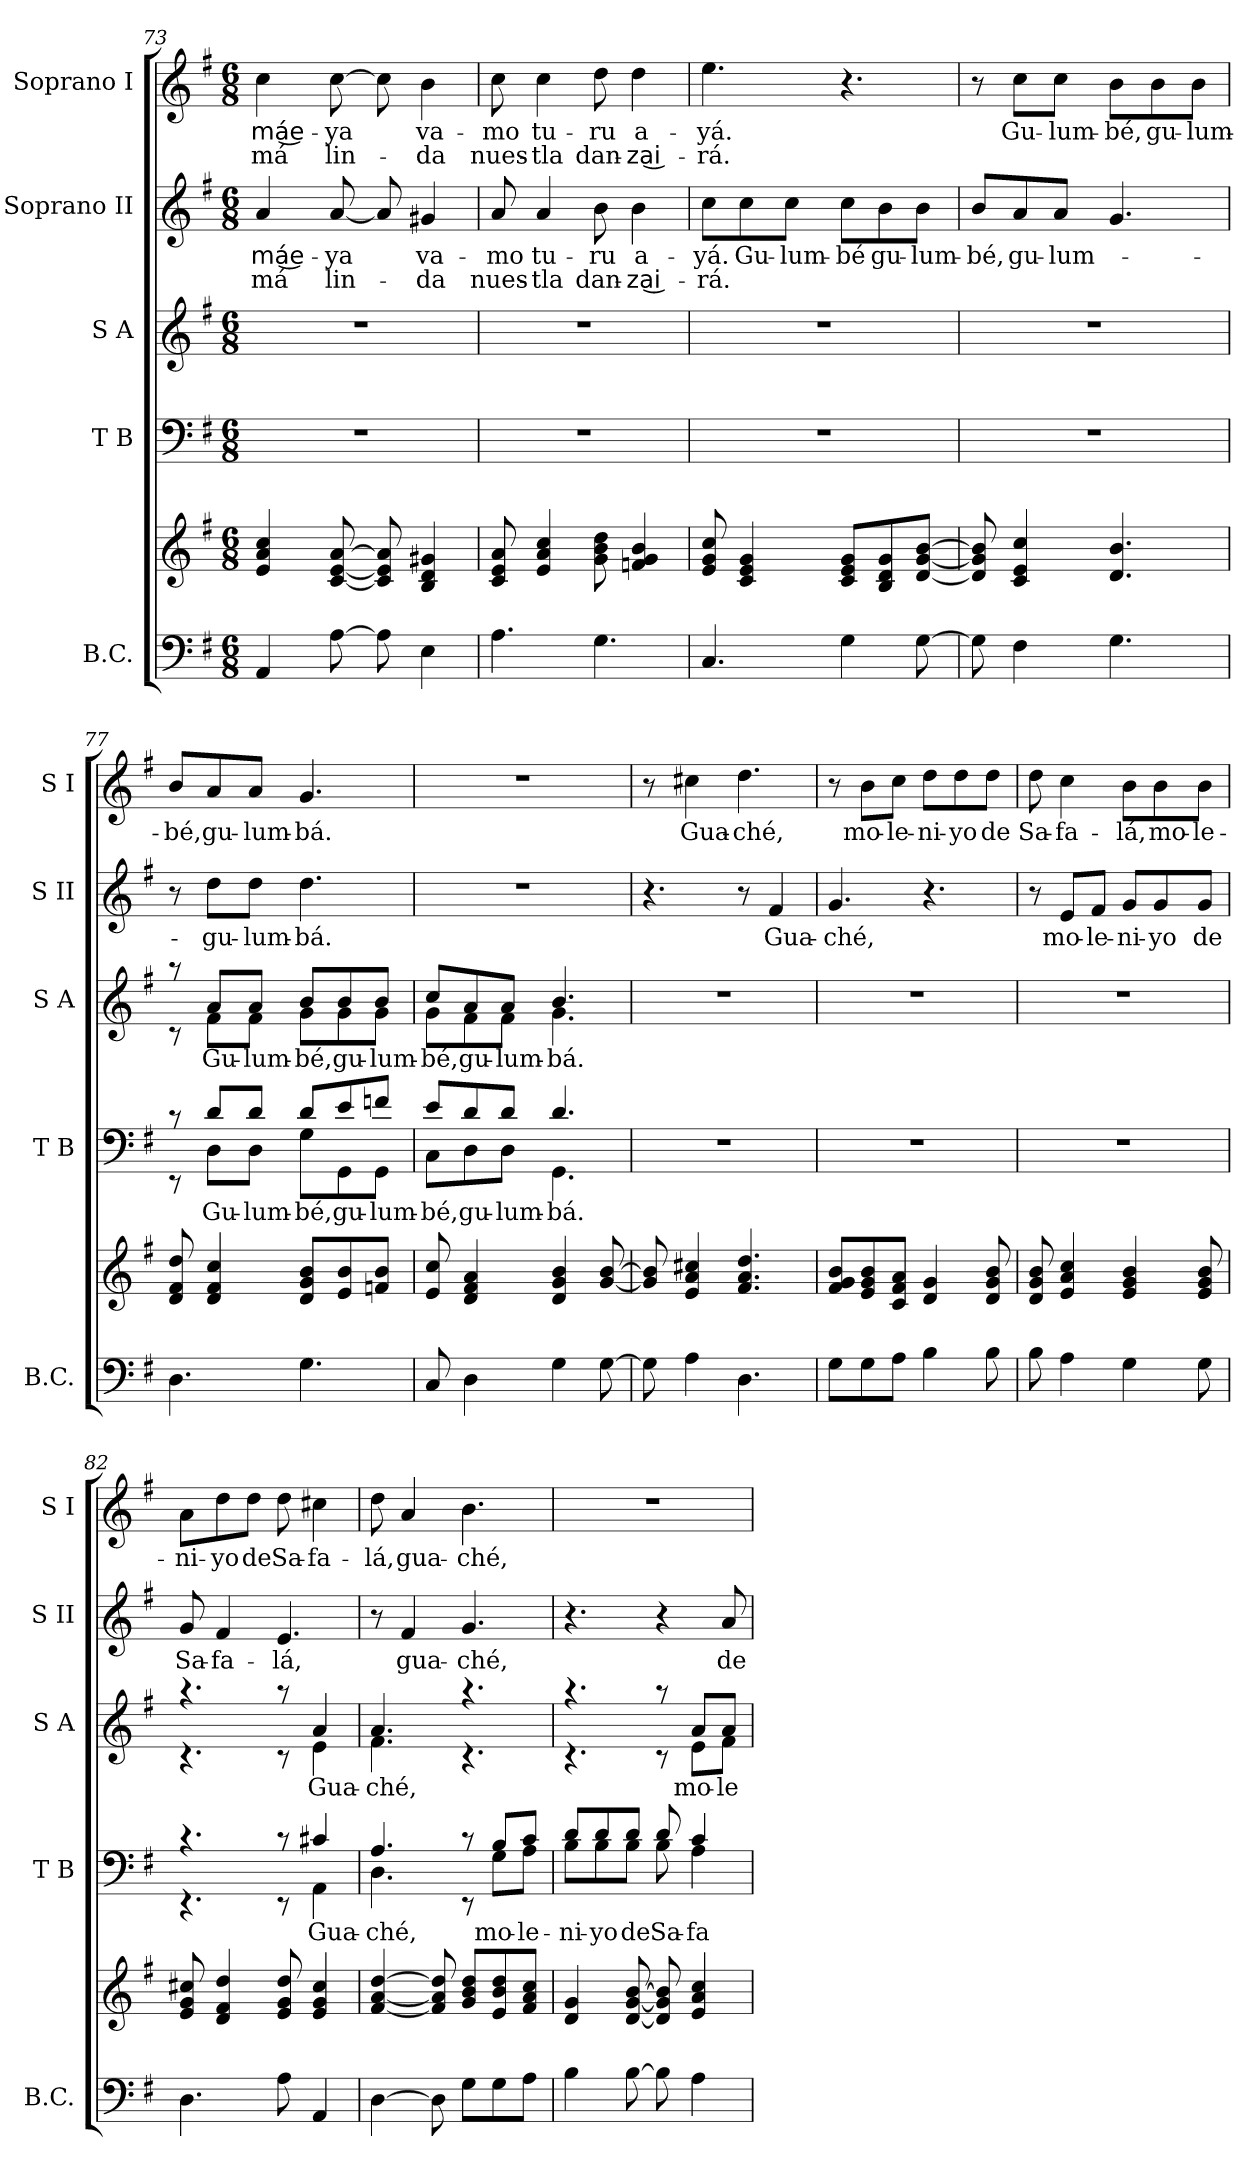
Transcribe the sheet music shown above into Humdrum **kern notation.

**kern	**kern	**kern	**text	**kern	**text	**kern	**text	**text	**kern	**text	**text
*part5	*part5	*part4	*part4	*part3	*part3	*part2	*part2	*part2	*part1	*part1	*part1
*staff6	*staff5	*staff4	*staff4	*staff3	*staff3	*staff2	*staff2	*staff2	*staff1	*staff1	*staff1
*I"B.C.	*	*I"T B	*	*I"S A	*	*I"Soprano II	*	*	*I"Soprano I	*	*
*I'B.C.	*	*I'T B	*	*I'S A	*	*I'S II	*	*	*I'S I	*	*
!!LO:LB:g=z
*clefF4	*clefG2	*clefF4	*	*clefG2	*	*clefG2	*	*	*clefG2	*	*
*k[f#]	*k[f#]	*k[f#]	*	*k[f#]	*	*k[f#]	*	*	*k[f#]	*	*
*G:	*G:	*G:	*	*G:	*	*G:	*	*	*G:	*	*
*M6/8	*M6/8	*M6/8	*	*M6/8	*	*M6/8	*	*	*M6/8	*	*
=73	=73	=73	=73	=73	=73	=73	=73	=73	=73	=73	=73
!	!	!	!	!	!	!	!LO:LY:b	!LO:LY:b	!	!LO:LY:b	!LO:LY:b
4AA/	4e/ 4a/ 4cc/	2.r	.	2.r	.	4a/	-má͜e-	-má	4cc\	-má͜e-	-má
!	!	!	!	!	!	!	!LO:LY:b	!LO:LY:b	!	!LO:LY:b	!LO:LY:b
[8A\	[8c/ [8e/ [8a/	.	.	.	.	[8a/	-ya	lin-	[8cc\	-ya	lin-
8A\]	8c/] 8e/] 8a/]	.	.	.	.	8a/]	.	.	8cc\]	.	.
!	!	!	!	!	!	!	!LO:LY:b	!LO:LY:b	!	!LO:LY:b	!LO:LY:b
4E\	4B/ 4d/ 4g#X/	.	.	.	.	4g#X/	va-	-da	4b\	va-	-da
=74	=74	=74	=74	=74	=74	=74	=74	=74	=74	=74	=74
!	!	!	!	!	!	!	!LO:LY:b	!LO:LY:b	!	!LO:LY:b	!LO:LY:b
4.A\	8c/ 8e/ 8a/	2.r	.	2.r	.	8a/	-mo	nues-	8cc\	-mo	nues-
!	!	!	!	!	!	!	!LO:LY:b	!LO:LY:b	!	!LO:LY:b	!LO:LY:b
.	4e/ 4a/ 4cc/	.	.	.	.	4a/	tu-	-tla	4cc\	tu-	-tla
!	!	!	!	!	!	!	!LO:LY:b	!LO:LY:b	!	!LO:LY:b	!LO:LY:b
4.G\	8g\ 8b\ 8dd\	.	.	.	.	8b\	-ru	dan-	8dd\	-ru	dan-
!	!	!	!	!	!	!	!LO:LY:b	!LO:LY:b	!	!LO:LY:b	!LO:LY:b
.	4fn/ 4g/ 4b/	.	.	.	.	4b\	a-	-za͜i-	4dd\	a-	-za͜i-
=75	=75	=75	=75	=75	=75	=75	=75	=75	=75	=75	=75
!	!	!	!	!	!	!	!LO:LY:b	!LO:LY:b	!	!LO:LY:b	!LO:LY:b
4.C/	8e/ 8g/ 8cc/	2.r	.	2.r	.	8cc\L	-yá.	-rá.	4.ee\	-yá.	-rá.
!	!	!	!	!	!	!	!LO:LY:b	!	!	!	!
.	4c/ 4e/ 4g/	.	.	.	.	8cc\	Gu-	.	.	.	.
!	!	!	!	!	!	!	!LO:LY:b	!	!	!	!
.	.	.	.	.	.	8cc\J	-lum-	.	.	.	.
!	!	!	!	!	!	!	!LO:LY:b	!	!	!	!
4G\	8c/ 8e/ 8g/L	.	.	.	.	8cc\L	-bé	.	4.r	.	.
!	!	!	!	!	!	!	!LO:LY:b	!	!	!	!
.	8B/ 8d/ 8g/	.	.	.	.	8b\	gu-	.	.	.	.
!	!	!	!	!	!	!	!LO:LY:b	!	!	!	!
[8G\	[8d/ [8g/ [8b/J	.	.	.	.	8b\J	-lum-	.	.	.	.
=76	=76	=76	=76	=76	=76	=76	=76	=76	=76	=76	=76
!	!	!	!	!	!	!	!LO:LY:b	!	!	!	!
8G\]	8d/] 8g/] 8b/]	2.r	.	2.r	.	8b/L	-bé,	.	8r	.	.
!	!	!	!	!	!	!	!LO:LY:b	!	!	!LO:LY:b	!
4F#\	4c/ 4e/ 4cc/	.	.	.	.	8a/	gu-	.	8cc\L	Gu-	.
!	!	!	!	!	!	!	!LO:LY:b	!	!	!LO:LY:b	!
.	.	.	.	.	.	8a/J	-lum-	.	8cc\J	-lum-	.
!	!	!	!	!	!	!	!	!	!	!LO:LY:b	!
4.G\	4.d/ 4.b/	.	.	.	.	4.g/	.	.	8b\L	-bé,	.
!	!	!	!	!	!	!	!	!	!	!LO:LY:b	!
.	.	.	.	.	.	.	.	.	8b\	gu-	.
!	!	!	!	!	!	!	!	!	!	!LO:LY:b	!
.	.	.	.	.	.	.	.	.	8b\J	-lum-	.
=77	=77	=77	=77	=77	=77	=77	=77	=77	=77	=77	=77
*	*	*^	*	*^	*	*	*	*	*	*	*
!	!	!	!	!	!	!	!	!	!	!	!	!LO:LY:b	!
4.D\	8d/ 8f#/ 8dd/	8rc	8rEE	.	8raa	8rc	.	8r	.	.	8b/L	-bé,	.
!	!	!	!	!LO:LY:b	!	!	!LO:LY:b	!	!LO:LY:b	!	!	!LO:LY:b	!
.	4d/ 4f#/ 4cc/	8d/L	8D\L	Gu-	8a/L	8f#\L	Gu-	8dd\L	gu-	.	8a/	gu-	.
!	!	!	!	!LO:LY:b	!	!	!LO:LY:b	!	!LO:LY:b	!	!	!LO:LY:b	!
.	.	8d/J	8D\J	-lum-	8a/J	8f#\J	-lum-	8dd\J	-lum-	.	8a/J	-lum-	.
!	!	!	!	!LO:LY:b	!	!	!LO:LY:b	!	!LO:LY:b	!	!	!LO:LY:b	!
4.G\	8d/ 8g/ 8b/L	8d/L	8G\L	-bé,	8b/L	8g\L	-bé,	4.dd\	-bá.	.	4.g/	-bá.	.
!	!	!	!	!LO:LY:b	!	!	!LO:LY:b	!	!	!	!	!	!
.	8e/ 8b/	8e/	8GG\	gu-	8b/	8g\	gu-	.	.	.	.	.	.
!	!	!	!	!LO:LY:b	!	!	!LO:LY:b	!	!	!	!	!	!
.	8fn/ 8b/J	8fn/J	8GG\J	-lum-	8b/J	8g\J	-lum-	.	.	.	.	.	.
!!LO:PB:g=z
=78	=78	=78	=78	=78	=78	=78	=78	=78	=78	=78	=78	=78	=78
!	!	!	!	!LO:LY:b	!	!	!LO:LY:b	!	!	!	!	!	!
8C/	8e/ 8cc/	8e/L	8C\L	-bé,	8cc/L	8g\L	-bé,	2.r	.	.	2.r	.	.
!	!	!	!	!LO:LY:b	!	!	!LO:LY:b	!	!	!	!	!	!
4D\	4d/ 4f#/ 4a/	8d/	8D\	gu-	8a/	8f#\	gu-	.	.	.	.	.	.
!	!	!	!	!LO:LY:b	!	!	!LO:LY:b	!	!	!	!	!	!
.	.	8d/J	8D\J	-lum-	8a/J	8f#\J	-lum-	.	.	.	.	.	.
!	!	!	!	!LO:LY:b	!	!	!LO:LY:b	!	!	!	!	!	!
4G\	4d/ 4g/ 4b/	4.d/	4.GG\	-bá.	4.b/	4.g\	-bá.	.	.	.	.	.	.
[8G\	[8g/ [8b/	.	.	.	.	.	.	.	.	.	.	.	.
*	*	*v	*v	*	*	*	*	*	*	*	*	*	*
*	*	*	*	*v	*v	*	*	*	*	*	*	*
=79	=79	=79	=79	=79	=79	=79	=79	=79	=79	=79	=79
8G\]	8g/] 8b/]	2.r	.	2.r	.	4.r	.	.	8r	.	.
!	!	!	!	!	!	!	!	!	!	!LO:LY:b	!
4A\	4e/ 4a/ 4cc#X/	.	.	.	.	.	.	.	4cc#X\	Gua-	.
!	!	!	!	!	!	!	!	!	!	!LO:LY:b	!
4.D\	4.f#/ 4.a/ 4.dd/	.	.	.	.	8r	.	.	4.dd\	-ché,	.
!	!	!	!	!	!	!	!LO:LY:b	!	!	!	!
.	.	.	.	.	.	4f#/	Gua-	.	.	.	.
=80	=80	=80	=80	=80	=80	=80	=80	=80	=80	=80	=80
!	!	!	!	!	!	!	!LO:LY:b	!	!	!	!
8G\L	8f#/ 8g/ 8b/L	2.r	.	2.r	.	4.g/	-ché,	.	8r	.	.
!	!	!	!	!	!	!	!	!	!	!LO:LY:b	!
8G\	8e/ 8g/ 8b/	.	.	.	.	.	.	.	8b\L	mo-	.
!	!	!	!	!	!	!	!	!	!	!LO:LY:b	!
8A\J	8c/ 8f#/ 8a/J	.	.	.	.	.	.	.	8cc\J	-le-	.
!	!	!	!	!	!	!	!	!	!	!LO:LY:b	!
4B\	4d/ 4g/	.	.	.	.	4.r	.	.	8dd\L	-ni-	.
!	!	!	!	!	!	!	!	!	!	!LO:LY:b	!
.	.	.	.	.	.	.	.	.	8dd\	-yo	.
!	!	!	!	!	!	!	!	!	!	!LO:LY:b	!
8B\	8d/ 8g/ 8b/	.	.	.	.	.	.	.	8dd\J	de	.
=81	=81	=81	=81	=81	=81	=81	=81	=81	=81	=81	=81
!	!	!	!	!	!	!	!	!	!	!LO:LY:b	!
8B\	8d/ 8g/ 8b/	2.r	.	2.r	.	8r	.	.	8dd\	Sa-	.
!	!	!	!	!	!	!	!LO:LY:b	!	!	!LO:LY:b	!
4A\	4e/ 4a/ 4cc/	.	.	.	.	8e/L	mo-	.	4cc\	-fa-	.
!	!	!	!	!	!	!	!LO:LY:b	!	!	!	!
.	.	.	.	.	.	8f#/J	-le-	.	.	.	.
!	!	!	!	!	!	!	!LO:LY:b	!	!	!LO:LY:b	!
4G\	4e/ 4g/ 4b/	.	.	.	.	8g/L	-ni-	.	8b\L	-lá,	.
!	!	!	!	!	!	!	!LO:LY:b	!	!	!LO:LY:b	!
.	.	.	.	.	.	8g/	-yo	.	8b\	mo-	.
!	!	!	!	!	!	!	!LO:LY:b	!	!	!LO:LY:b	!
8G\	8e/ 8g/ 8b/	.	.	.	.	8g/J	de	.	8b\J	-le-	.
=82	=82	=82	=82	=82	=82	=82	=82	=82	=82	=82	=82
*	*	*^	*	*^	*	*	*	*	*	*	*
!	!	!	!	!	!	!	!	!	!LO:LY:b	!	!	!LO:LY:b	!
4.D\	8e/ 8g/ 8cc#X/	4.rc	4.rEE	.	4.raa	4.rc	.	8g/	Sa-	.	8a\L	-ni-	.
!	!	!	!	!	!	!	!	!	!LO:LY:b	!	!	!LO:LY:b	!
.	4d/ 4f#/ 4dd/	.	.	.	.	.	.	4f#/	-fa-	.	8dd\	-yo	.
!	!	!	!	!	!	!	!	!	!	!	!	!LO:LY:b	!
.	.	.	.	.	.	.	.	.	.	.	8dd\J	de	.
!	!	!	!	!	!	!	!	!	!LO:LY:b	!	!	!LO:LY:b	!
8A\	8e/ 8g/ 8dd/	8rc	8rEE	.	8raa	8rc	.	4.e/	-lá,	.	8dd\	Sa-	.
!	!	!	!	!LO:LY:b	!	!	!LO:LY:b	!	!	!	!	!LO:LY:b	!
4AA/	4e/ 4g/ 4cc#/	4c#X/	4AA\	Gua-	4a/	4e\	Gua-	.	.	.	4cc#X\	-fa-	.
=83	=83	=83	=83	=83	=83	=83	=83	=83	=83	=83	=83	=83	=83
!	!	!	!	!LO:LY:b	!	!	!LO:LY:b	!	!	!	!	!LO:LY:b	!
[4D\	[4f#/ [4a/ [4dd/	4.A/	4.D\	-ché,	4.a/	4.f#\	-ché,	8r	.	.	8dd\	-lá,	.
!	!	!	!	!	!	!	!	!	!LO:LY:b	!	!	!LO:LY:b	!
.	.	.	.	.	.	.	.	4f#/	gua-	.	4a/	gua-	.
8D\]	8f#/] 8a/] 8dd/]	.	.	.	.	.	.	.	.	.	.	.	.
!	!	!	!	!	!	!	!	!	!LO:LY:b	!	!	!LO:LY:b	!
8G\L	8g/ 8b/ 8dd/L	8rc	8rEE	.	4.raa	4.rc	.	4.g/	-ché,	.	4.b\	-ché,	.
!	!	!	!	!LO:LY:b	!	!	!	!	!	!	!	!	!
8G\	8e/ 8b/ 8dd/	8B/L	8G\L	mo-	.	.	.	.	.	.	.	.	.
!	!	!	!	!LO:LY:b	!	!	!	!	!	!	!	!	!
8A\J	8f#/ 8a/ 8cc/J	8c/J	8A\J	-le-	.	.	.	.	.	.	.	.	.
!!LO:LB:g=z
=84	=84	=84	=84	=84	=84	=84	=84	=84	=84	=84	=84	=84	=84
!	!	!	!	!LO:LY:b	!	!	!	!	!	!	!	!	!
4B\	4d/ 4g/	8d/L	8B\L	-ni-	4.raa	4.rc	.	4.r	.	.	2.r	.	.
!	!	!	!	!LO:LY:b	!	!	!	!	!	!	!	!	!
.	.	8d/	8B\	-yo	.	.	.	.	.	.	.	.	.
!	!	!	!	!LO:LY:b	!	!	!	!	!	!	!	!	!
[8B\	[8d/ [8g/ [8b/	8d/J	8B\J	de	.	.	.	.	.	.	.	.	.
!	!	!	!	!LO:LY:b	!	!	!	!	!	!	!	!	!
8B\]	8d/] 8g/] 8b/]	8d/	8B\	Sa-	8raa	8rc	.	4r	.	.	.	.	.
!	!	!	!	!LO:LY:b	!	!	!LO:LY:b	!	!	!	!	!	!
4A\	4e/ 4a/ 4cc/	4c/	4A\	-fa-	8a/L	8e\L	mo-	.	.	.	.	.	.
!	!	!	!	!	!	!	!LO:LY:b	!	!LO:LY:b	!	!	!	!
.	.	.	.	.	8a/J	8f#\J	-le-	8a/	de	.	.	.	.
*	*	*v	*v	*	*	*	*	*	*	*	*	*	*
*	*	*	*	*v	*v	*	*	*	*	*	*	*
=	=	=	=	=	=	=	=	=	=	=	=
*-	*-	*-	*-	*-	*-	*-	*-	*-	*-	*-	*-
